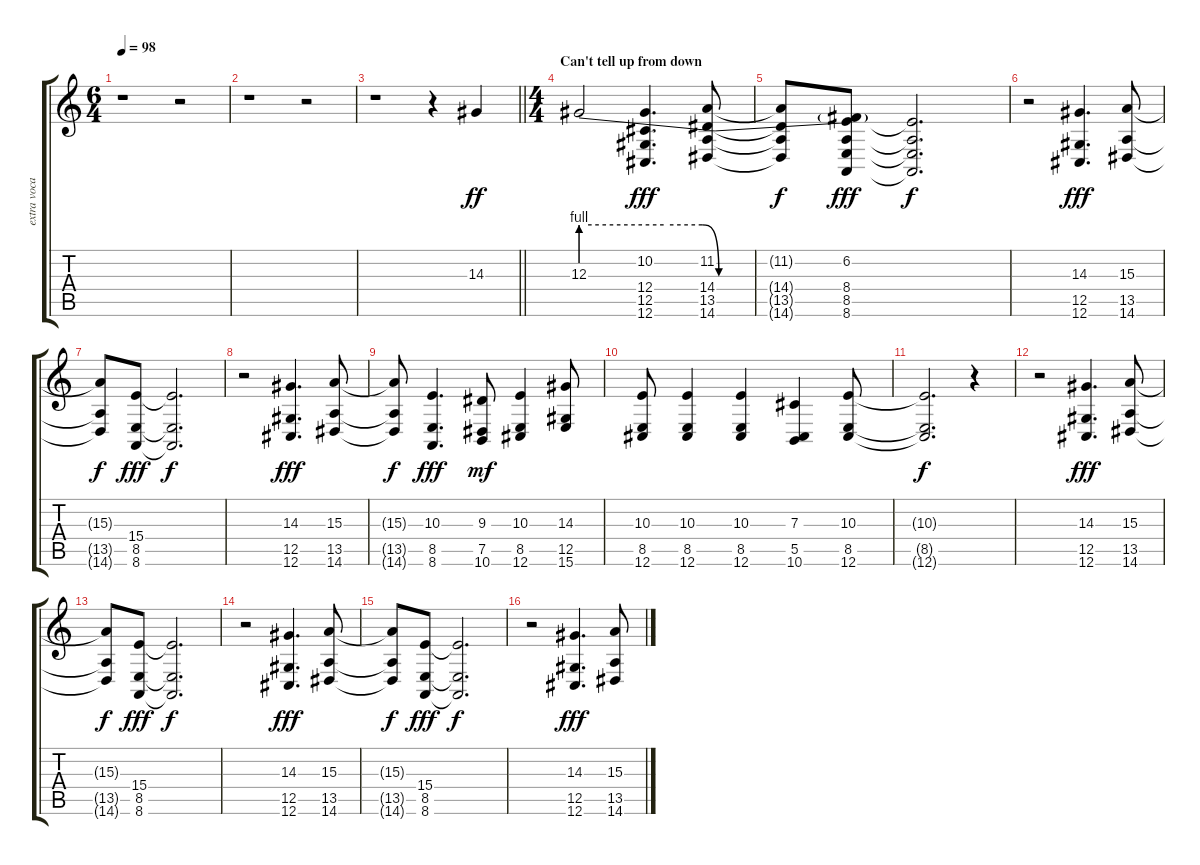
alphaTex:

\track ("extra vocals" "extra voca") {instrument oboe}
\staff {score tabs}
\tuning (Eb4 Bb3 Gb3 Db3 Ab2 Db2) {hide}
\ts (6 4)
\tempo 98
\clef g2
\ks c
r.1{dy mf} r.2 |
r.1 r.2 |
\barLineRight lightlight
r.1 r.4 14.3.4{dy ff} |
\ts (4 4)
\section ("" "Can't tell up from down")
12.3{be (custom 0 4 15 4 22 4 25 0 60 0)}.2 (10.2 12.4 12.5 12.6).4{d dy fff} (11.2 14.4 13.5 14.6).8 |
(11.2{t} 14.4{t} 13.5{t} 14.6{t}).8{dy f} (6.2 12.3{t} 8.4 8.5 8.6).8{dy fff} (6.2{t} 8.4{t} 8.5{t} 8.6{t}).2{d dy f} |
r.2 (14.3 12.5 12.6).4{d dy fff} (15.3 13.5 14.6).8 |
(15.3{t} 13.5{t} 14.6{t}).8{dy f} (15.4 8.5 8.6).8{dy fff} (15.4{t} 8.5{t} 8.6{t}).2{d dy f} |
r.2 (14.3 12.5 12.6).4{d dy fff} (15.3 13.5 14.6).8 |
(15.3{t} 13.5{t} 14.6{t}).8{dy f} (10.3 8.5 8.6).4{d dy fff} (9.3 7.5 10.6).8{dy mf} (10.3 8.5 12.6).4 (14.3 12.5 15.6).8 |
(10.3 8.5 12.6).8 (10.3 8.5 12.6).4 (10.3 8.5 12.6).4 (7.3 5.5 10.6).4 (10.3 8.5 12.6).8 |
(10.3{t} 8.5{t} 12.6{t}).2{d dy f} r.4 |
r.2 (14.3 12.5 12.6).4{d dy fff} (15.3 13.5 14.6).8 |
(15.3{t} 13.5{t} 14.6{t}).8{dy f} (15.4 8.5 8.6).8{dy fff} (15.4{t} 8.5{t} 8.6{t}).2{d dy f} |
r.2 (14.3 12.5 12.6).4{d dy fff} (15.3 13.5 14.6).8 |
(15.3{t} 13.5{t} 14.6{t}).8{dy f} (15.4 8.5 8.6).8{dy fff} (15.4{t} 8.5{t} 8.6{t}).2{d dy f} |
r.2 (14.3 12.5 12.6).4{d dy fff} (15.3 13.5 14.6).8
